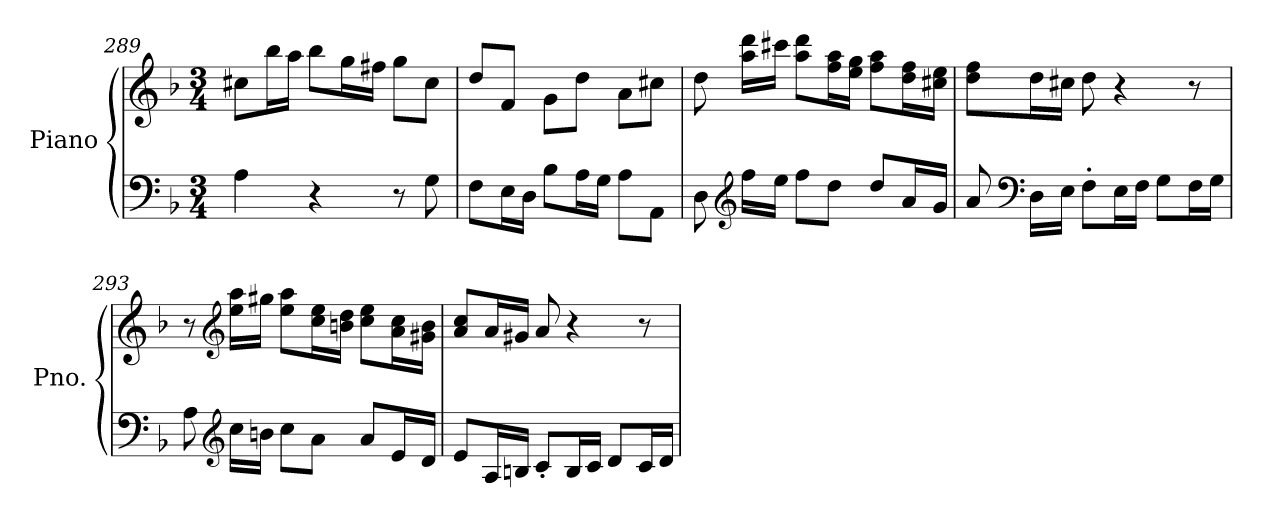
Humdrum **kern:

**kern	**kern
*part1	*part1
*staff2	*staff1
*I"Piano	*
*I'Pno.	*
*clefF4	*clefG2
*k[b-]	*k[b-]
*M3/4	*M3/4
=289	=289
4A\	8cc#X\L
.	16bb-\L
.	16aa\JJ
4r	8bb-\L
.	16gg\L
.	16ff#X\JJ
8r	8gg\L
8G\	8cc#\J
=290	=290
8F\L	8dd/L
16E\L	8f/J
16D\JJ	.
8B-\L	8g\L
16A\L	8dd\J
16G\JJ	.
8A\L	8a\L
8AA\J	8cc#X\J
=291	=291
8D\	8dd\
*clefG2	*
16ff\LL	16aa\ 16ddd\LL
16ee\JJ	16ccc#X\JJ
8ff\L	8aa\ 8ddd\L
8dd\J	16ff\ 16aa\L
.	16ee\ 16gg\JJ
8dd/L	8ff\ 8aa\L
16a/L	16dd\ 16ff\L
16g/JJ	16cc#X\ 16ee\JJ
=292	=292
8a/	8dd\ 8ff\L
*clefF4	*
16D\LL	16dd\L
16E\JJ	16cc#X\JJ
8F'\L	8dd\
16E\L	4r
16F\JJ	.
8G\L	.
16F\L	8r
16G\JJ	.
=293	=293
8A\	8r
*clefG2	*clefG2
16cc\LL	16ee\ 16aa\LL
16bn\JJ	16gg#X\JJ
8cc\L	8ee\ 8aa\L
8a\J	16cc\ 16ee\L
.	16bn\ 16dd\JJ
8a/L	8cc\ 8ee\L
16e/L	16a\ 16cc\L
16d/JJ	16g#X\ 16b\JJ
=294	=294
8e/L	8a/ 8cc/L
16A/L	16a/L
16Bn/JJ	16g#X/JJ
8c'/L	8a/
16B/L	4r
16c/JJ	.
8d/L	.
16c/L	8r
16d/JJ	.
=	=
*-	*-
